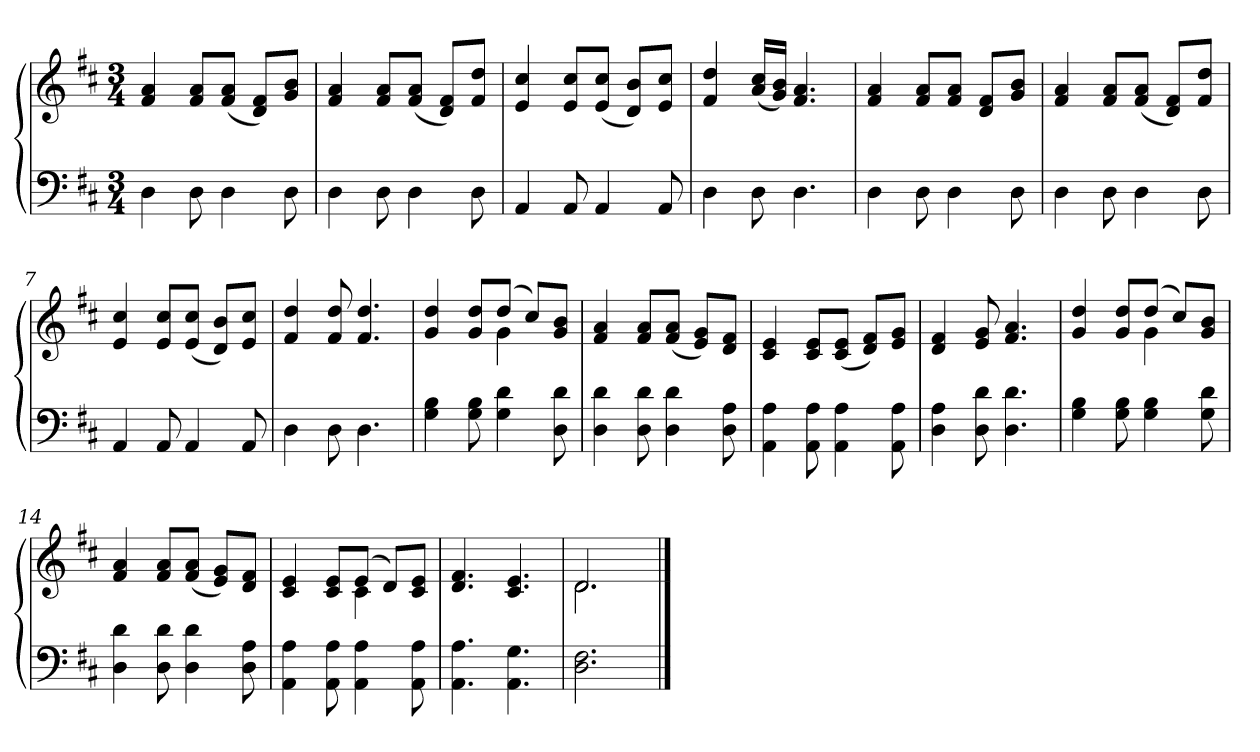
**kern	**kern
*part2	*part1
*staff2	*staff1
*clefF4	*clefG2
*k[f#c#]	*k[f#c#]
*D:	*D:
*M3/4	*M3/4
=1	=1
4D\	4f#/ 4a/
8D\	8f#/ 8a/L
4D\	(<8f#/ 8a/J
.	8d/ 8f#/L)
8D\	8g/ 8b/J
=2	=2
4D\	4f#/ 4a/
8D\	8f#/ 8a/L
4D\	(<8f#/ 8a/J
.	8d/ 8f#/L)
8D\	8f#/ 8dd/J
=3	=3
4AA/	4e/ 4cc#/
8AA/	8e/ 8cc#/L
4AA/	(<8e/ 8cc#/J
.	8d/ 8b/L)
8AA/	8e/ 8cc#/J
=4	=4
4D\	4f#/ 4dd/
8D\	(<16a/ 16cc#/LL
.	16g/ 16b/JJ)
4.D\	4.f#/ 4.a/
=5	=5
4D\	4f#/ 4a/
8D\	8f#/ 8a/L
4D\	8f#/ 8a/J
.	8d/ 8f#/L
8D\	8g/ 8b/J
=6	=6
4D\	4f#/ 4a/
8D\	8f#/ 8a/L
4D\	(<8f#/ 8a/J
.	8d/ 8f#/L)
8D\	8f#/ 8dd/J
!!LO:LB:g=z
=7	=7
4AA/	4e/ 4cc#/
8AA/	8e/ 8cc#/L
4AA/	(<8e/ 8cc#/J
.	8d/ 8b/L)
8AA/	8e/ 8cc#/J
=8	=8
4D\	4f#/ 4dd/
8D\	8f#/ 8dd/
4.D\	4.f#/ 4.dd/
=9	=9
*	*^
4G\ 4B\	4g/ 4dd/	4.ryy
8G\ 8B\	8g/ 8dd/L	.
4G\ 4d\	(>8dd/J	4g\
.	8cc#/L)	.
8D\ 8d\	8g/ 8b/J	8ryy
*	*v	*v
=10	=10
4D\ 4d\	4f#/ 4a/
8D\ 8d\	8f#/ 8a/L
4D\ 4d\	(<8f#/ 8a/J
.	8e/ 8g/L)
8D\ 8A\	8d/ 8f#/J
=11	=11
4AA\ 4A\	4c#/ 4e/
8AA\ 8A\	8c#/ 8e/L
4AA\ 4A\	(<8c#/ 8e/J
.	8d/ 8f#/L)
8AA\ 8A\	8e/ 8g/J
=12	=12
4D\ 4A\	4d/ 4f#/
8D\ 8d\	8e/ 8g/
4.D\ 4.d\	4.f#/ 4.a/
!!LO:LB:g=z
=13	=13
*	*^
4G\ 4B\	4g/ 4dd/	4.ryy
8G\ 8B\	8g/ 8dd/L	.
4G\ 4B\	(>8dd/J	4g\
.	8cc#/L)	.
8G\ 8d\	8g/ 8b/J	8ryy
*	*v	*v
=14	=14
4D\ 4d\	4f#/ 4a/
8D\ 8d\	8f#/ 8a/L
4D\ 4d\	(<8f#/ 8a/J
.	8e/ 8g/L)
8D\ 8A\	8d/ 8f#/J
=15	=15
*	*^
4AA\ 4A\	4c#/ 4e/	4.ryy
8AA\ 8A\	8c#/ 8e/L	.
4AA\ 4A\	(>8e/J	4c#\
.	8d/L)	.
8AA\ 8A\	8c#/ 8e/J	8ryy
*	*v	*v
=16	=16
4.AA\ 4.A\	4.d/ 4.f#/
4.AA\ 4.G\	4.c#/ 4.e/
=17	=17
*	*^
2.D\ 2.F#\	2.d/	2.d\
*	*v	*v
==	==
*-	*-
